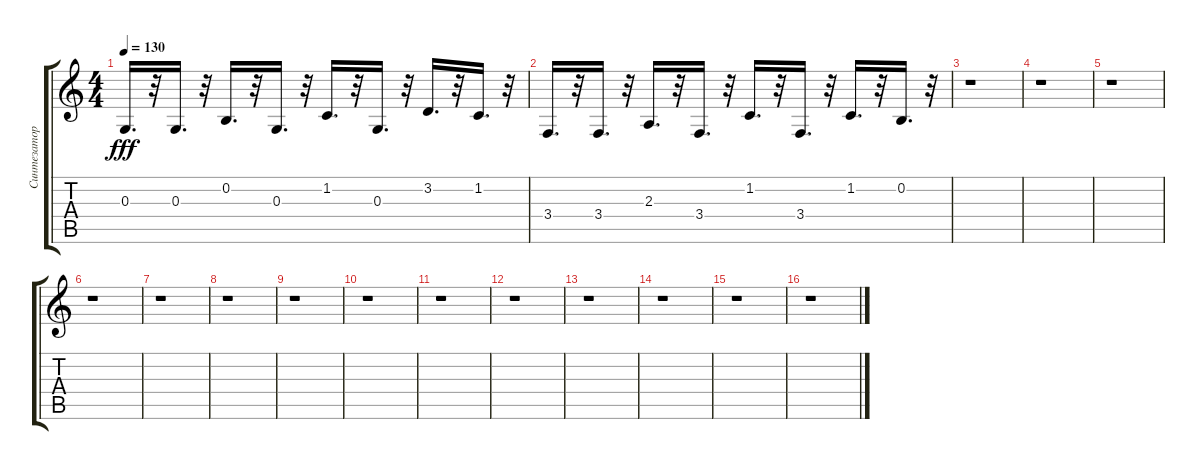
\track ("Синтезатор (Ld2 - 2)" "Синтезатор") {instrument lead2sawtooth}
\staff {score tabs}
\tuning (E4 B3 G3 D3 A2 E2) {hide}
\ts (4 4)
\tempo 130
\clef g2
\ks c
0.3.16{d dy fff} r.32 0.3.16{d} r.32 0.2.16{d} r.32 0.3.16{d} r.32 1.2.16{d} r.32 0.3.16{d} r.32 3.2.16{d} r.32 1.2.16{d} r.32 |
3.4.16{d} r.32 3.4.16{d} r.32 2.3.16{d} r.32 3.4.16{d} r.32 1.2.16{d} r.32 3.4.16{d} r.32 1.2.16{d} r.32 0.2.16{d} r.32 |
r.1 |
r.1 |
r.1 |
r.1 |
r.1 |
r.1 |
r.1 |
r.1 |
r.1 |
r.1 |
r.1 |
r.1 |
r.1 |
r.1
